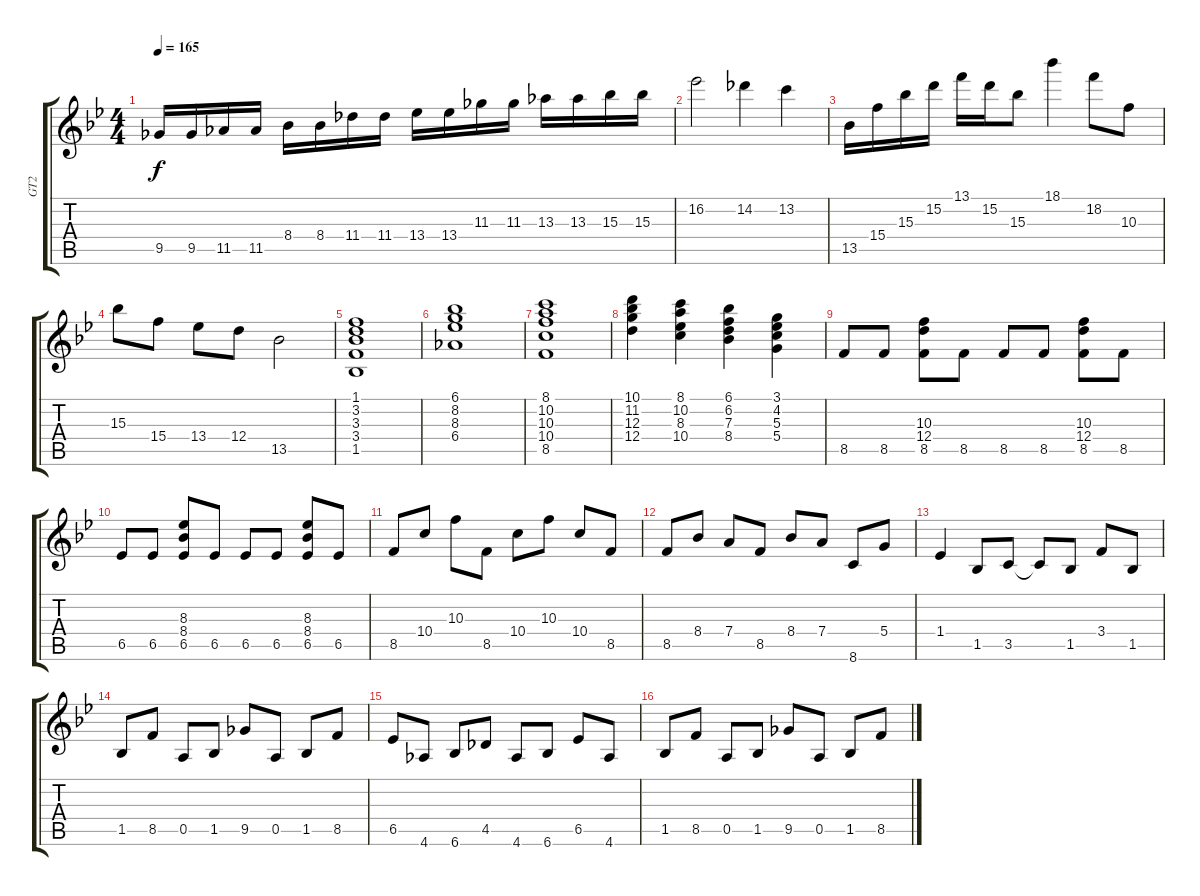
\track ("GT2" "GT2") {instrument distortionguitar}
\staff {score tabs}
\tuning (E4 B3 G3 D3 A2 E2) {hide}
\ts (4 4)
\tempo 165
\clef g2
\ks bb
9.5.16{dy f} 9.5.16 11.5.16 11.5.16 8.4.16 8.4.16 11.4.16 11.4.16 13.4.16 13.4.16 11.3.16 11.3.16 13.3.16 13.3.16 15.3.16 15.3.16 |
16.2.2 14.2.4 13.2.4 |
13.5.16 15.4.16 15.3.16 15.2.16 13.1.16 15.2.16 15.3.8 18.1.4 18.2.8 10.3.8 |
15.3.8 15.4.8 13.4.8 12.4.8 13.5.2 |
(1.1 3.2 3.3 3.4 1.5).1 |
(6.1 8.2 8.3 6.4).1 |
(8.1 10.2 10.3 10.4 8.5).1 |
(10.1 11.2 12.3 12.4).4 (8.1 10.2 8.3 10.4).4 (6.1 6.2 7.3 8.4).4 (3.1 4.2 5.3 5.4).4 |
8.5.8 8.5.8 (10.3 12.4 8.5).8 8.5.8 8.5.8 8.5.8 (10.3 12.4 8.5).8 8.5.8 |
6.5.8 6.5.8 (8.3 8.4 6.5).8 6.5.8 6.5.8 6.5.8 (8.3 8.4 6.5).8 6.5.8 |
8.5.8 10.4.8 10.3.8 8.5.8 10.4.8 10.3.8 10.4.8 8.5.8 |
8.5.8 8.4.8 7.4.8 8.5.8 8.4.8 7.4.8 8.6.8 5.4.8 |
1.4.4 1.5.8 3.5.8 3.5{t}.8 1.5.8 3.4.8 1.5.8 |
1.5.8 8.5.8 0.5.8 1.5.8 9.5.8 0.5.8 1.5.8 8.5.8 |
6.5.8 4.6.8 6.6.8 4.5.8 4.6.8 6.6.8 6.5.8 4.6.8 |
1.5.8 8.5.8 0.5.8 1.5.8 9.5.8 0.5.8 1.5.8 8.5.8
